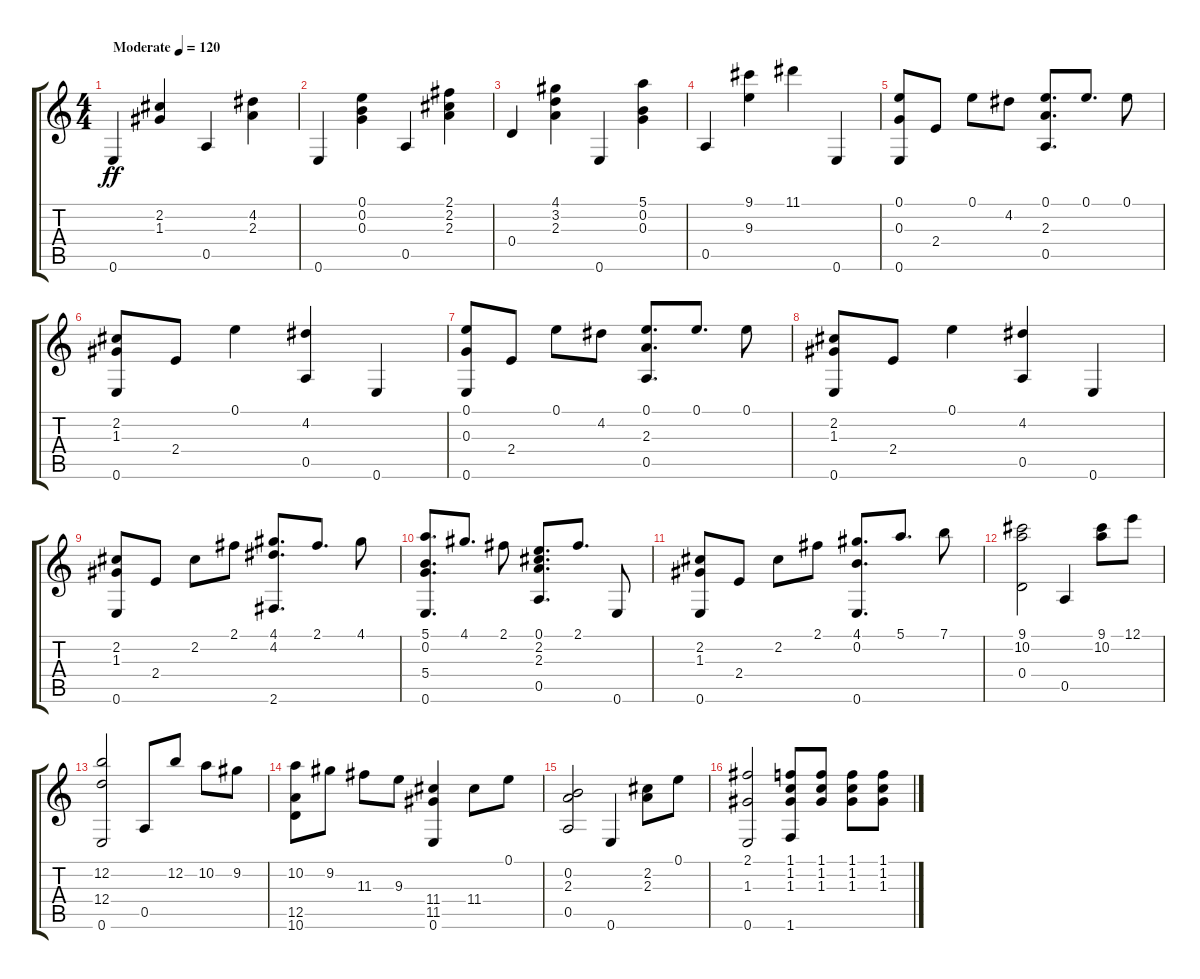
\track "" {instrument acousticguitarnylon}
\staff {score tabs}
\tuning (E4 B3 G3 D3 A2 E2) {hide}
\ts (4 4)
\tempo (120 "Moderate")
\clef g2
\ks c
0.6.4{dy ff instrument acousticguitarnylon} (2.2 1.3).4 0.5.4 (4.2 2.3).4 |
0.6.4 (0.1 0.2 0.3).4 0.5.4 (2.1 2.2 2.3).4 |
0.4.4 (4.1 3.2 2.3).4 0.6.4 (5.1 0.2 0.3).4 |
0.5.4 (9.1 9.3).4 11.1.4 0.6.4 |
(0.1 0.3 0.6).8 2.4.8 0.1.8 4.2.8 (0.1 2.3 0.5).8{d} 0.1.8{d} 0.1.8 |
(2.2 1.3 0.6).8 2.4.8 0.1.4 (4.2 0.5).4 0.6.4 |
(0.1 0.3 0.6).8 2.4.8 0.1.8 4.2.8 (0.1 2.3 0.5).8{d} 0.1.8{d} 0.1.8 |
(2.2 1.3 0.6).8 2.4.8 0.1.4 (4.2 0.5).4 0.6.4 |
(2.2 1.3 0.6).8 2.4.8 2.2.8 2.1.8 (4.1 4.2 2.6).8{d} 2.1.8{d} 4.1.8 |
(5.1 0.2 5.4 0.6).8{d} 4.1.8{d} 2.1.8 (0.1 2.2 2.3 0.5).8{d} 2.1.8{d} 0.6.8 |
(2.2 1.3 0.6).8 2.4.8 2.2.8 2.1.8 (4.1 0.2 0.6).8{d} 5.1.8{d} 7.1.8 |
(9.1 10.2 0.4).2 0.5.4 (9.1 10.2).8 12.1.8 |
(12.2 12.4 0.6).2 0.5.8 12.2.8 10.2.8 9.2.8 |
(10.2 12.5 10.6).8 9.2.8 11.3.8 9.3.8 (11.4 11.5 0.6).4 11.4.8 0.1.8 |
(0.2 2.3 0.5).2 0.6.4 (2.2 2.3).8 0.1.8 |
(2.1 1.3 0.6).2 (1.1 1.2 1.3 1.6).8 (1.1 1.2 1.3).8 (1.1 1.2 1.3).8 (1.1 1.2 1.3).8
